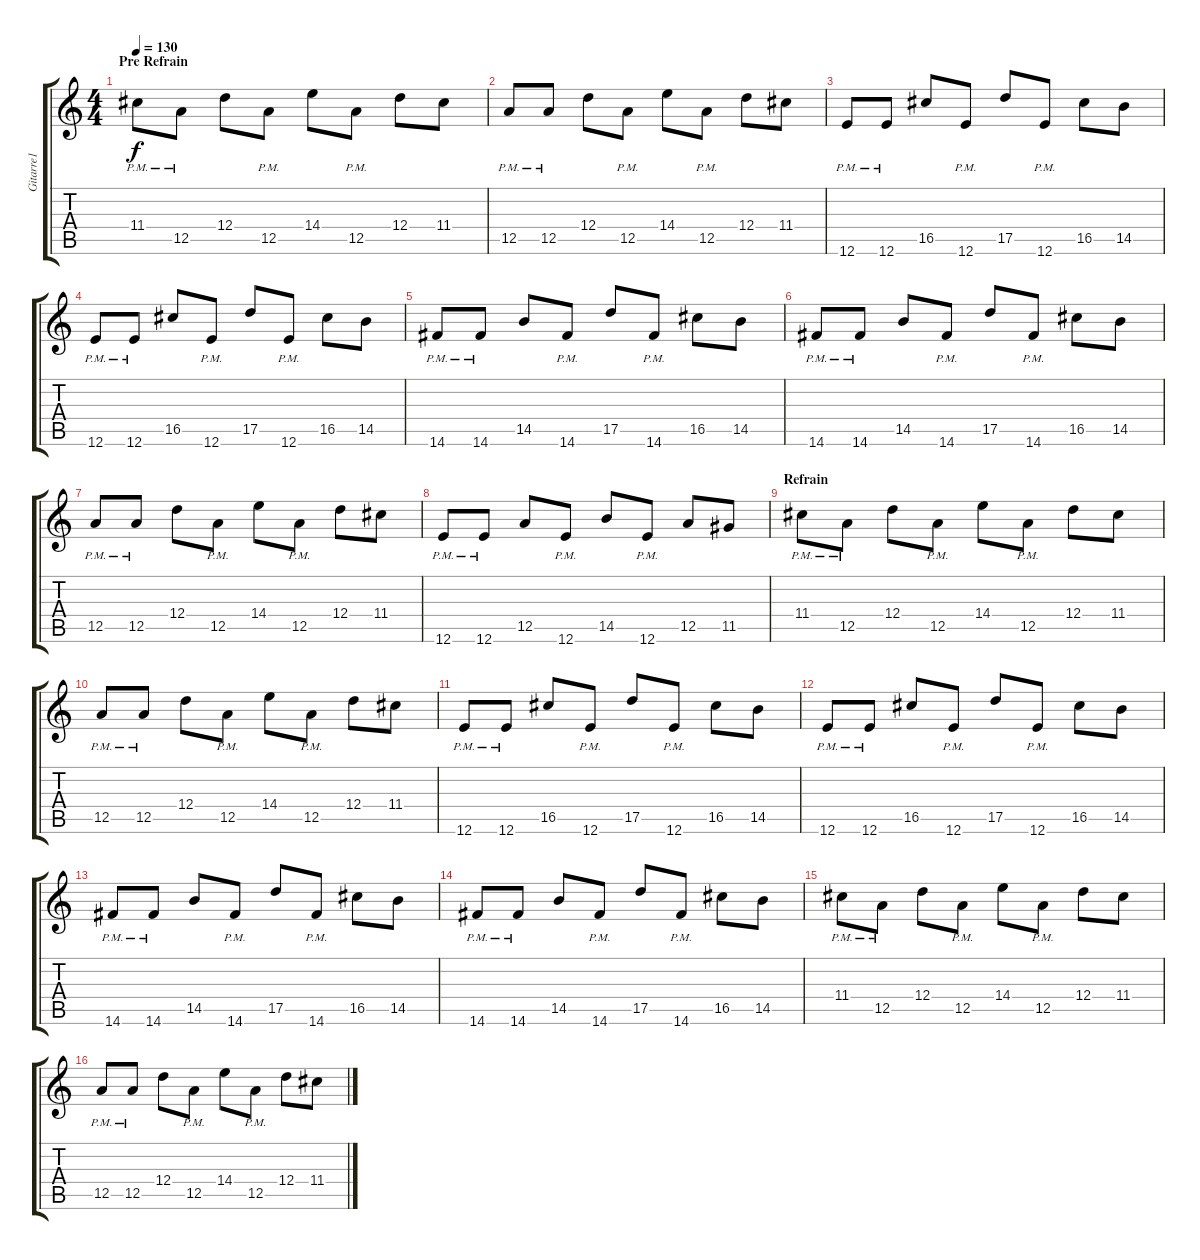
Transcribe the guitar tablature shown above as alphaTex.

\track ("Gitarre1" "Gitarre1") {instrument overdrivenguitar}
\staff {score tabs}
\tuning (E4 B3 G3 D3 A2 E2) {hide}
\ts (4 4)
\section ("" "Pre Refrain")
\tempo 130
\clef g2
\ks c
11.4{pm}.8{dy f} 12.5{pm}.8 12.4.8 12.5{pm}.8 14.4.8 12.5{pm}.8 12.4.8 11.4.8 |
12.5{pm}.8 12.5{pm}.8 12.4.8 12.5{pm}.8 14.4.8 12.5{pm}.8 12.4.8 11.4.8 |
12.6{pm}.8 12.6{pm}.8 16.5.8 12.6{pm}.8 17.5.8 12.6{pm}.8 16.5.8 14.5.8 |
12.6{pm}.8 12.6{pm}.8 16.5.8 12.6{pm}.8 17.5.8 12.6{pm}.8 16.5.8 14.5.8 |
14.6{pm}.8 14.6{pm}.8 14.5.8 14.6{pm}.8 17.5.8 14.6{pm}.8 16.5.8 14.5.8 |
14.6{pm}.8 14.6{pm}.8 14.5.8 14.6{pm}.8 17.5.8 14.6{pm}.8 16.5.8 14.5.8 |
12.5{pm}.8{volume 11} 12.5{pm}.8 12.4.8 12.5{pm}.8 14.4.8 12.5{pm}.8 12.4.8 11.4.8 |
12.6{pm}.8 12.6{pm}.8 12.5.8 12.6{pm}.8 14.5.8 12.6{pm}.8 12.5.8 11.5.8 |
\section ("" "Refrain")
11.4{pm}.8{volume 13} 12.5{pm}.8 12.4.8 12.5{pm}.8 14.4.8 12.5{pm}.8 12.4.8 11.4.8 |
12.5{pm}.8 12.5{pm}.8 12.4.8 12.5{pm}.8 14.4.8 12.5{pm}.8 12.4.8 11.4.8 |
12.6{pm}.8 12.6{pm}.8 16.5.8 12.6{pm}.8 17.5.8 12.6{pm}.8 16.5.8 14.5.8 |
12.6{pm}.8 12.6{pm}.8 16.5.8 12.6{pm}.8 17.5.8 12.6{pm}.8 16.5.8 14.5.8 |
14.6{pm}.8 14.6{pm}.8 14.5.8 14.6{pm}.8 17.5.8 14.6{pm}.8 16.5.8 14.5.8 |
14.6{pm}.8 14.6{pm}.8 14.5.8 14.6{pm}.8 17.5.8 14.6{pm}.8 16.5.8 14.5.8 |
11.4{pm}.8{volume 13} 12.5{pm}.8 12.4.8 12.5{pm}.8 14.4.8 12.5{pm}.8 12.4.8 11.4.8 |
12.5{pm}.8 12.5{pm}.8 12.4.8 12.5{pm}.8 14.4.8 12.5{pm}.8 12.4.8 11.4.8
